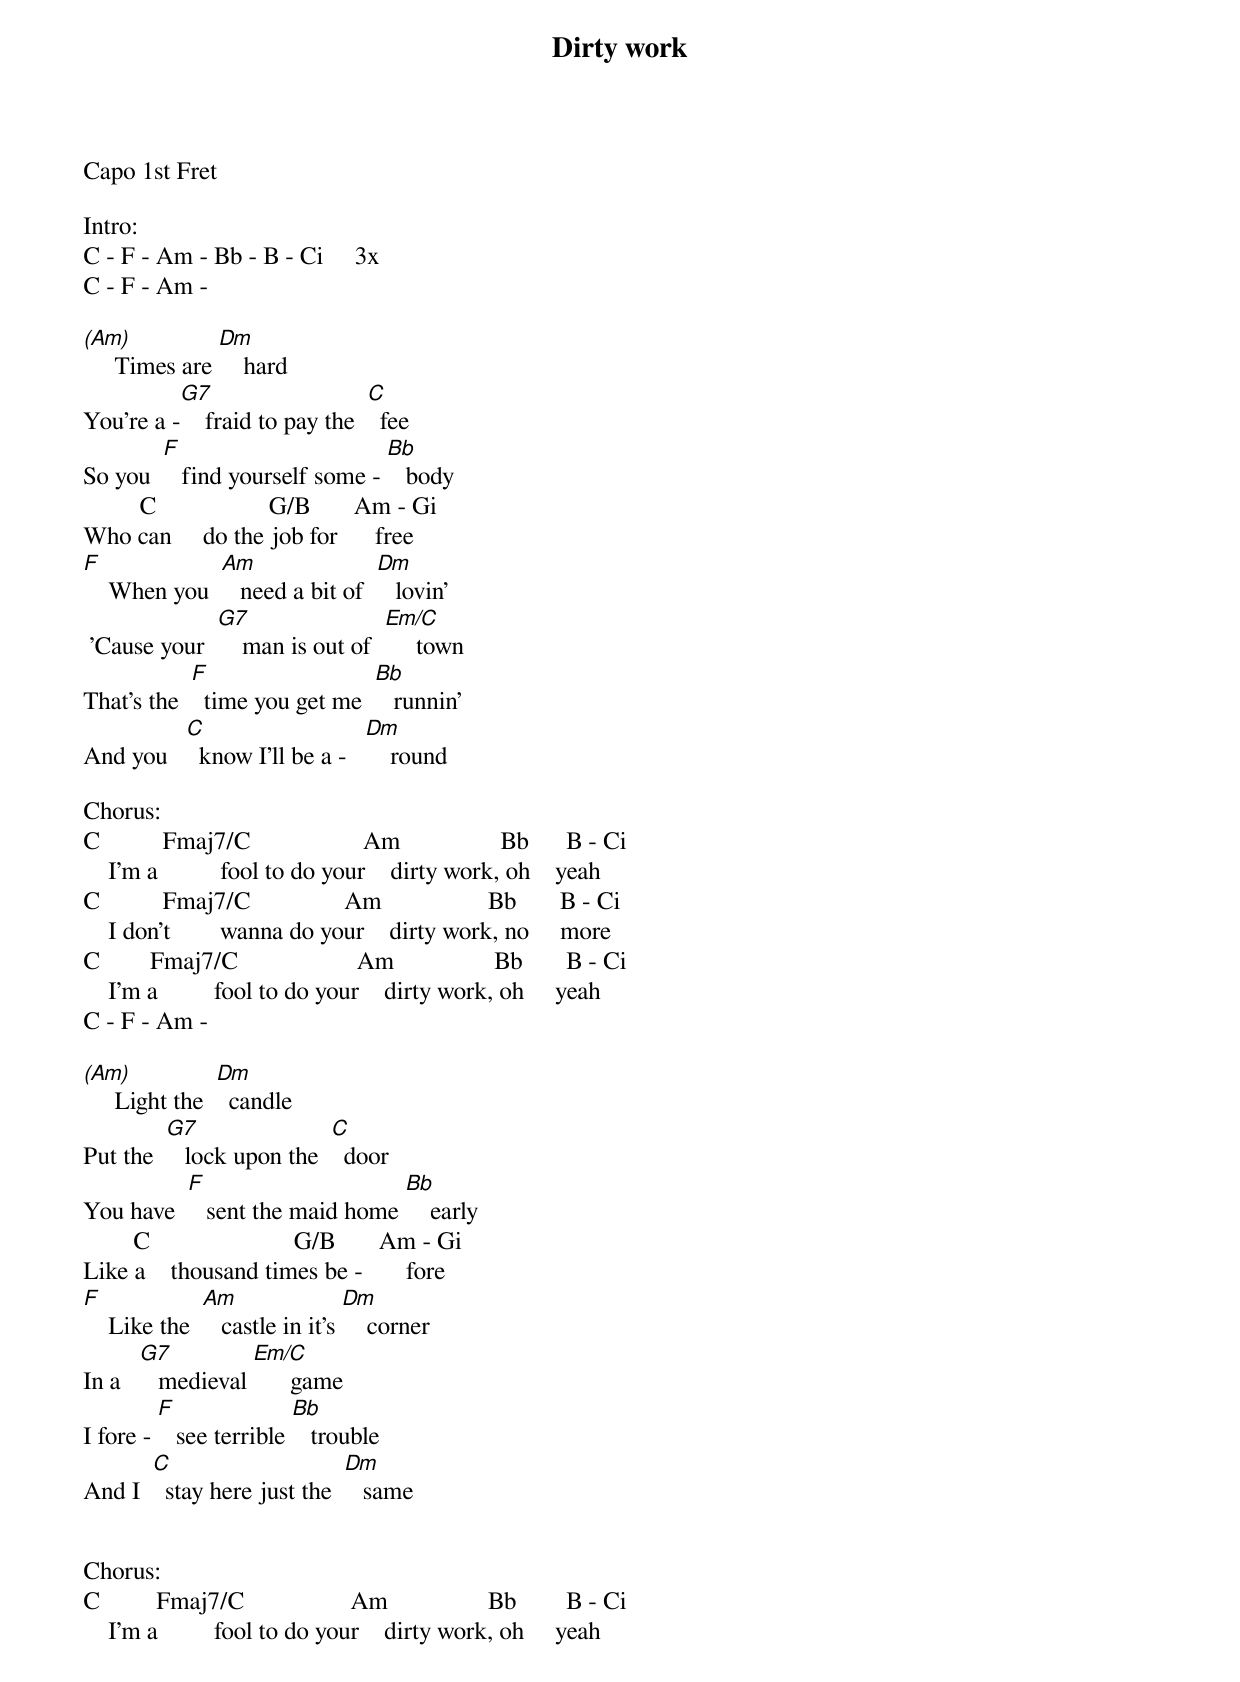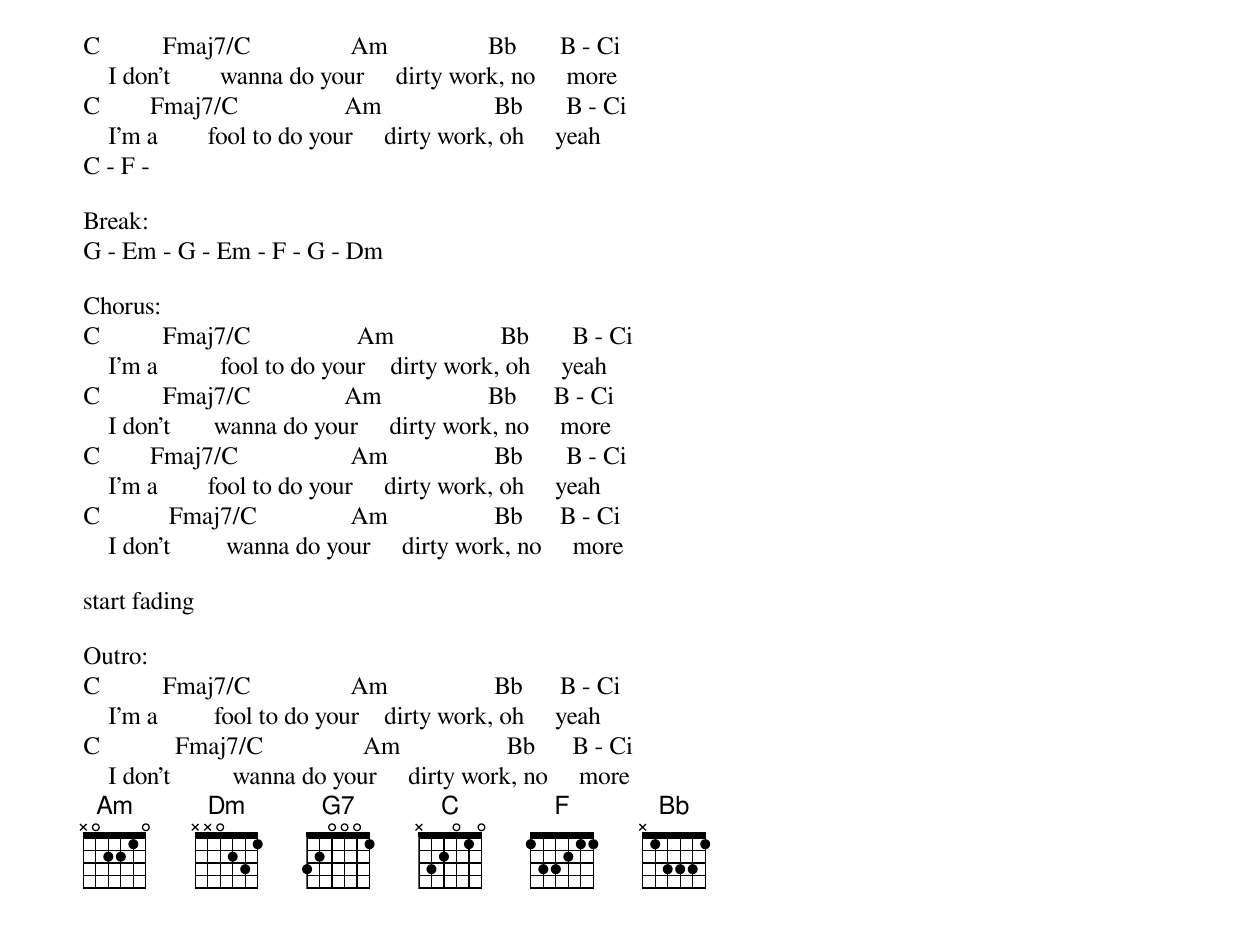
{title:Dirty work}
Capo 1st Fret

Intro:
C - F - Am - Bb - B - Ci     3x
C - F - Am -

[(Am)]     Times are [Dm]    hard
You're a -[G7]    fraid to pay the  [C]  fee
So you  [F]   find yourself some - [Bb]   body
         C                  G/B       Am - Gi
Who can     do the job for      free
[F]    When you  [Am]   need a bit of  [Dm]   lovin'
 'Cause your  [G7]    man is out of  [Em/C]     town
That's the  [F]  time you get me  [Bb]   runnin'
And you   [C]  know I'll be a -   [Dm]    round

Chorus:
C          Fmaj7/C                  Am                Bb      B - Ci
    I'm a          fool to do your    dirty work, oh    yeah
C          Fmaj7/C               Am                 Bb       B - Ci
    I don't        wanna do your    dirty work, no     more
C        Fmaj7/C                   Am                Bb       B - Ci
    I'm a         fool to do your    dirty work, oh     yeah
C - F - Am -

[(Am)]     Light the  [Dm]  candle
Put the  [G7]   lock upon the  [C]  door
You have  [F]   sent the maid home [Bb]    early
        C                       G/B       Am - Gi
Like a    thousand times be -       fore
[F]    Like the  [Am]   castle in it's [Dm]    corner
In a   [G7]   medieval [Em/C]      game
I fore - [F]   see terrible [Bb]   trouble
And I  [C]  stay here just the  [Dm]   same


Chorus:
C         Fmaj7/C                 Am                Bb        B - Ci
    I'm a         fool to do your    dirty work, oh     yeah
C          Fmaj7/C                Am                Bb       B - Ci
    I don't        wanna do your     dirty work, no     more
C        Fmaj7/C                 Am                  Bb       B - Ci
    I'm a        fool to do your     dirty work, oh     yeah
C - F -

Break:
G - Em - G - Em - F - G - Dm

Chorus:
C          Fmaj7/C                 Am                 Bb       B - Ci
    I'm a          fool to do your    dirty work, oh     yeah
C          Fmaj7/C               Am                 Bb      B - Ci
    I don't       wanna do your     dirty work, no     more
C        Fmaj7/C                  Am                 Bb       B - Ci
    I'm a        fool to do your     dirty work, oh     yeah
C           Fmaj7/C               Am                 Bb      B - Ci
    I don't         wanna do your     dirty work, no     more

start fading

Outro:
C          Fmaj7/C                Am                 Bb      B - Ci
    I'm a         fool to do your    dirty work, oh     yeah
C            Fmaj7/C                Am                 Bb      B - Ci
    I don't          wanna do your     dirty work, no     more
